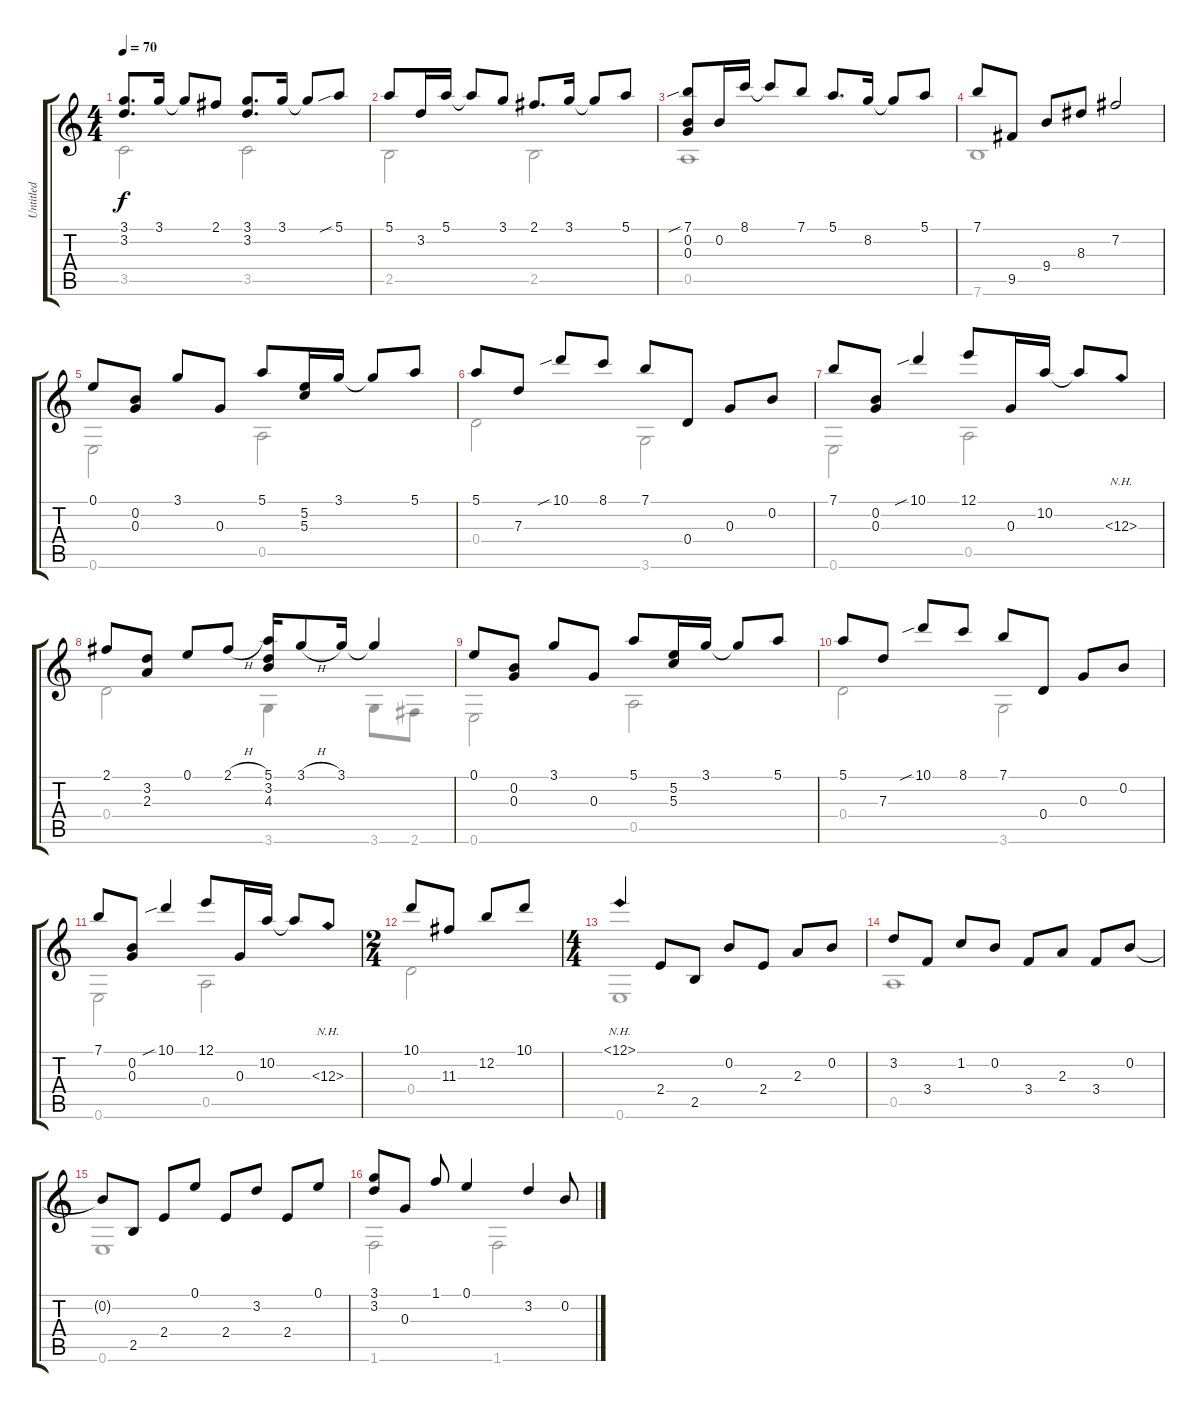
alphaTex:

\track ("Untitled" "Untitled") {instrument acousticguitarnylon}
\staff {score tabs}
\tuning (E4 B3 G3 D3 A2 E2) {hide}
\voice
\ts (4 4)
\tempo 70
\clef g2
\ks c
(3.1 3.2).8{d dy f} 3.1.16 3.1{t}.8 2.1.8 (3.1 3.2).8{d} 3.1.16 3.1{t}.8 5.1{sib}.8 |
5.1.8 3.2.16 5.1.16 5.1{t}.8 3.1.8 2.1.8{d} 3.1.16 3.1{t}.8 5.1.8 |
(7.1{sib} 0.2 0.3).8 0.2.16 8.1.16 8.1{t}.8 7.1.8 5.1.8{d} 8.2.16 8.2{t}.8 5.1.8 |
7.1.8 9.5.8 9.4.8 8.3.8 7.2.2 |
0.1.8 (0.2 0.3).8 3.1.8 0.3.8 5.1.8 (5.2 5.3).16 3.1.16 3.1{t}.8 5.1.8 |
5.1.8 7.3.8 10.1{sib}.8 8.1.8 7.1.8 0.4.8 0.3.8 0.2.8 |
7.1.8 (0.2 0.3).8 10.1{sib}.4 12.1.8 0.3.16 10.2.16 10.2{t}.8 12.3{nh}.8 |
2.1.8 (3.2 2.3).8 0.1.8 2.1{h}.8 (5.1 3.2 4.3).16 3.1{h}.8 3.1.16 3.1{t}.4 |
0.1.8 (0.2 0.3).8 3.1.8 0.3.8 5.1.8 (5.2 5.3).16 3.1.16 3.1{t}.8 5.1.8 |
5.1.8 7.3.8 10.1{sib}.8 8.1.8 7.1.8 0.4.8 0.3.8 0.2.8 |
7.1.8 (0.2 0.3).8 10.1{sib}.4 12.1.8 0.3.16 10.2.16 10.2{t}.8 12.3{nh}.8 |
\ts (2 4)
10.1.8 11.3.8 12.2.8 10.1.8 |
\ts (4 4)
12.1{nh}.4 2.4.8 2.5.8 0.2.8 2.4.8 2.3.8 0.2.8 |
3.2.8 3.4.8 1.2.8 0.2.8 3.4.8 2.3.8 3.4.8 0.2.8 |
0.2{t}.8 2.5.8 2.4.8 0.1.8 2.4.8 3.2.8 2.4.8 0.1.8 |
(3.1 3.2).8 0.3.8 1.1.8 0.1.4 3.2.4 0.2.8
\voice
\clef g2
\ottava regular
\simile none
\ks c
3.5.2{dy f} 3.5.2 |
2.5.2 2.5.2 |
0.5.1 |
7.6.1 |
0.6.2 0.5.2 |
0.4.2 3.6.2 |
0.6.2 0.5.2 |
0.4.2 3.6.4 3.6.8 2.6.8 |
0.6.2 0.5.2 |
0.4.2 3.6.2 |
0.6.2 0.5.2 |
0.4.2 |
0.6.1 |
0.5.1 |
0.6.1 |
1.6.2 1.6.2
